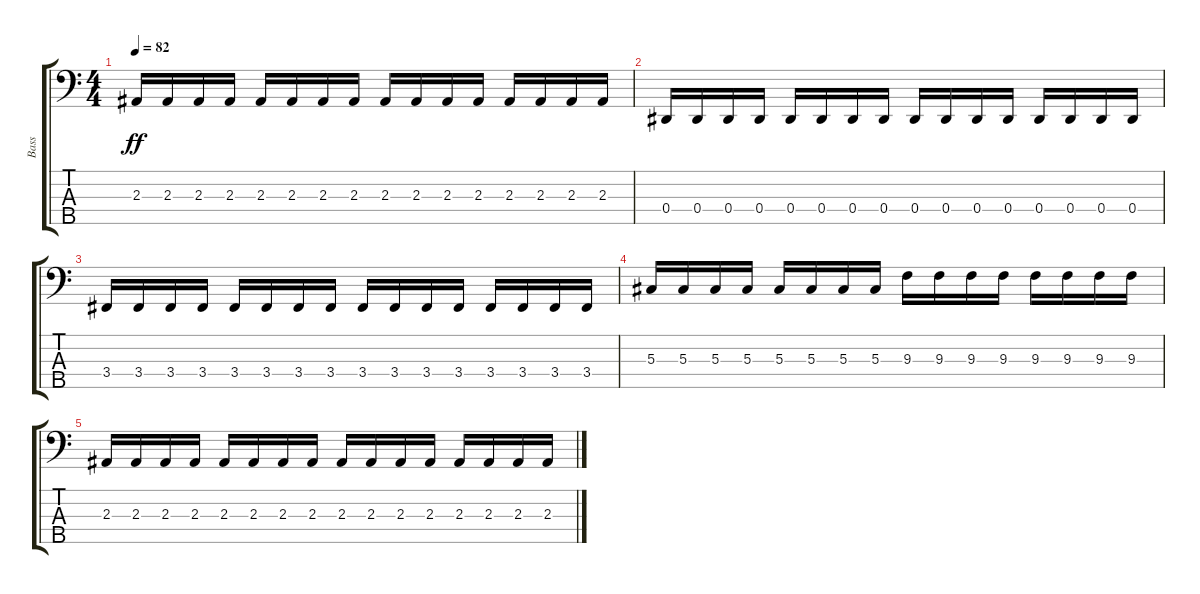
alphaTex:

\track ("Bass" "Bass") {instrument electricbasspick}
\staff {score tabs}
\tuning (Gb2 Db2 Ab1 Eb1 Bb0) {hide}
\ts (4 4)
\tempo 82
\clef f4
\ks c
2.3.16{dy ff} 2.3.16 2.3.16 2.3.16 2.3.16 2.3.16 2.3.16 2.3.16 2.3.16 2.3.16 2.3.16 2.3.16 2.3.16 2.3.16 2.3.16 2.3.16 |
0.4.16{volume 6} 0.4.16 0.4.16 0.4.16 0.4.16 0.4.16 0.4.16 0.4.16 0.4.16 0.4.16 0.4.16 0.4.16 0.4.16 0.4.16 0.4.16 0.4.16 |
3.4.16 3.4.16 3.4.16 3.4.16 3.4.16 3.4.16 3.4.16 3.4.16 3.4.16 3.4.16 3.4.16 3.4.16 3.4.16 3.4.16 3.4.16 3.4.16 |
5.3.16{volume 0} 5.3.16 5.3.16 5.3.16 5.3.16 5.3.16 5.3.16 5.3.16 9.3.16 9.3.16 9.3.16 9.3.16 9.3.16 9.3.16 9.3.16 9.3.16 |
2.3.16 2.3.16 2.3.16 2.3.16 2.3.16 2.3.16 2.3.16 2.3.16 2.3.16 2.3.16 2.3.16 2.3.16 2.3.16 2.3.16 2.3.16 2.3.16
